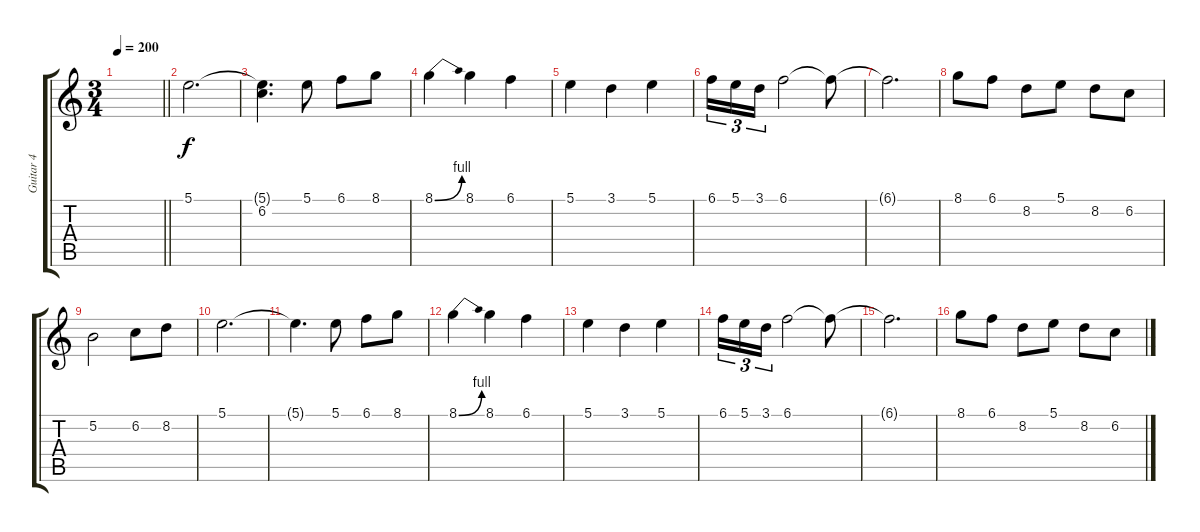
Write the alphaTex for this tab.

\track ("Guitar 4" "Guitar 4") {instrument distortionguitar}
\staff {score tabs}
\tuning (B3 Gb3 D3 A2 E2 B1) {hide}
\ts (3 4)
\tempo 200
\clef g2
\barLineRight lightlight
\ks c
|
5.1.2{d} |
(5.1{t} 6.2).4{d} 5.1.8 6.1.8 8.1.8 |
8.1{be (bend 0 0 60 4)}.4 8.1.4 6.1.4 |
5.1.4 3.1.4 5.1.4 |
6.1.16{tu (3 2)} 5.1.16{tu (3 2)} 3.1.16{tu (3 2)} 6.1.2 6.1{t}.8 |
6.1{t}.2{d} |
8.1.8 6.1.8 8.2.8 5.1.8 8.2.8 6.2.8 |
5.2.2 6.2.8 8.2.8 |
5.1.2{d} |
5.1{t}.4{d} 5.1.8 6.1.8 8.1.8 |
8.1{be (bend 0 0 60 4)}.4 8.1.4 6.1.4 |
5.1.4 3.1.4 5.1.4 |
6.1.16{tu (3 2)} 5.1.16{tu (3 2)} 3.1.16{tu (3 2)} 6.1.2 6.1{t}.8 |
6.1{t}.2{d} |
8.1.8 6.1.8 8.2.8 5.1.8 8.2.8 6.2.8
